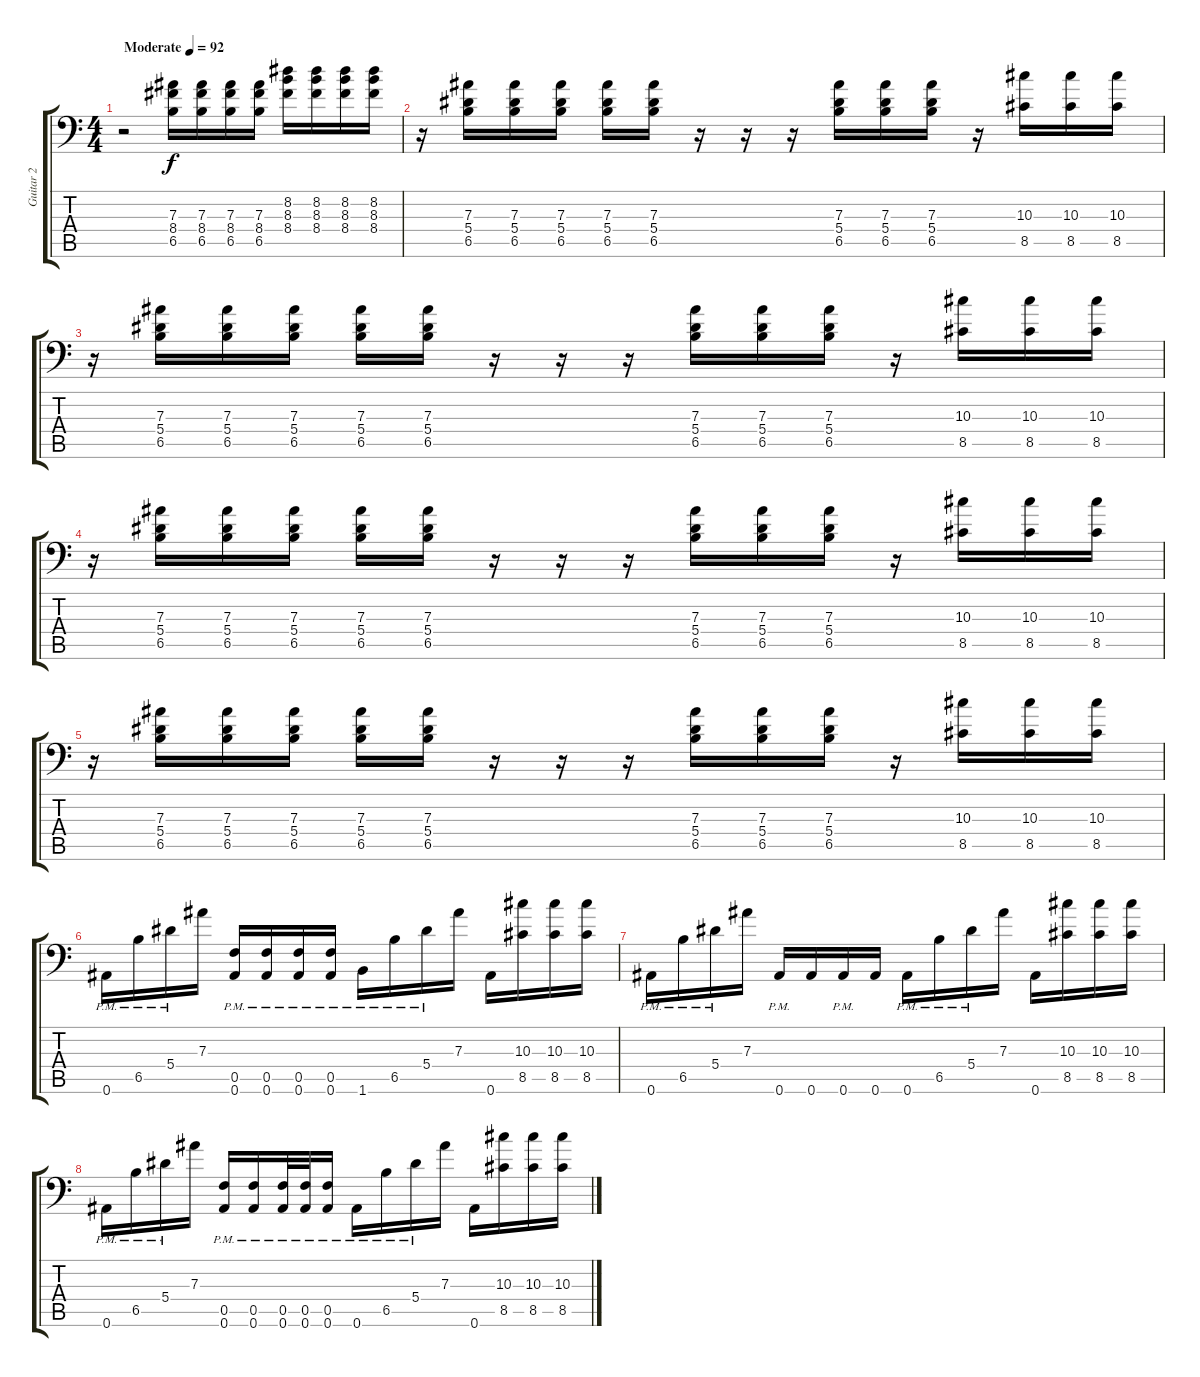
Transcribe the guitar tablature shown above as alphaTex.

\track ("Guitar 2" "Guitar 2") {instrument distortionguitar}
\staff {score tabs}
\tuning (C4 G3 Eb3 Bb2 F2 Bb1) {hide}
\ts (4 4)
\tempo (92 "Moderate")
\clef f4
\ks c
r.2{dy f instrument distortionguitar} (7.3 8.4 6.5).16 (7.3 8.4 6.5).16 (7.3 8.4 6.5).16 (7.3 8.4 6.5).16 (8.2 8.3 8.4).16 (8.2 8.3 8.4).16 (8.2 8.3 8.4).16 (8.2 8.3 8.4).16 |
r.16 (7.3 5.4 6.5).16 (7.3 5.4 6.5).16 (7.3 5.4 6.5).16 (7.3 5.4 6.5).16 (7.3 5.4 6.5).16 r.16 r.16 r.16 (7.3 5.4 6.5).16 (7.3 5.4 6.5).16 (7.3 5.4 6.5).16 r.16 (10.3 8.5).16 (10.3 8.5).16 (10.3 8.5).16 |
r.16 (7.3 5.4 6.5).16 (7.3 5.4 6.5).16 (7.3 5.4 6.5).16 (7.3 5.4 6.5).16 (7.3 5.4 6.5).16 r.16 r.16 r.16 (7.3 5.4 6.5).16 (7.3 5.4 6.5).16 (7.3 5.4 6.5).16 r.16 (10.3 8.5).16 (10.3 8.5).16 (10.3 8.5).16 |
r.16 (7.3 5.4 6.5).16 (7.3 5.4 6.5).16 (7.3 5.4 6.5).16 (7.3 5.4 6.5).16 (7.3 5.4 6.5).16 r.16 r.16 r.16 (7.3 5.4 6.5).16 (7.3 5.4 6.5).16 (7.3 5.4 6.5).16 r.16 (10.3 8.5).16 (10.3 8.5).16 (10.3 8.5).16 |
r.16 (7.3 5.4 6.5).16 (7.3 5.4 6.5).16 (7.3 5.4 6.5).16 (7.3 5.4 6.5).16 (7.3 5.4 6.5).16 r.16 r.16 r.16 (7.3 5.4 6.5).16 (7.3 5.4 6.5).16 (7.3 5.4 6.5).16 r.16 (10.3 8.5).16 (10.3 8.5).16 (10.3 8.5).16 |
0.6{pm}.16 6.5{pm}.16 5.4{pm}.16 7.3.16 (0.5{pm} 0.6{pm}).16 (0.5{pm} 0.6{pm}).16 (0.5{pm} 0.6{pm}).16 (0.5{pm} 0.6{pm}).16 1.6{pm}.16 6.5{pm}.16 5.4{pm}.16 7.3.16 0.6.16 (10.3 8.5).16 (10.3 8.5).16 (10.3 8.5).16 |
0.6{pm}.16 6.5{pm}.16 5.4{pm}.16 7.3.16 0.6{pm}.16 0.6.16 0.6{pm}.16 0.6.16 0.6{pm}.16 6.5{pm}.16 5.4{pm}.16 7.3.16 0.6.16 (10.3 8.5).16 (10.3 8.5).16 (10.3 8.5).16 |
0.6{pm}.16 6.5{pm}.16 5.4{pm}.16 7.3.16 (0.5{pm} 0.6{pm}).16 (0.5{pm} 0.6{pm}).16 (0.5{pm} 0.6{pm}).32 (0.5{pm} 0.6{pm}).32 (0.5{pm} 0.6{pm}).16 0.6{pm}.16 6.5{pm}.16 5.4{pm}.16 7.3.16 0.6.16 (10.3 8.5).16 (10.3 8.5).16 (10.3 8.5).16
